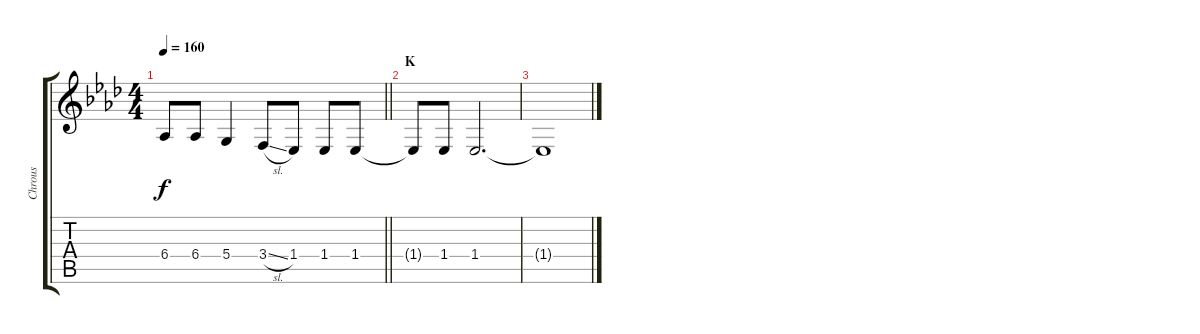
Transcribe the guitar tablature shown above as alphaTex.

\track ("Chrous" "Chrous") {instrument oboe}
\staff {score tabs}
\tuning (E4 B3 G3 D3 A2 E2) {hide}
\ts (4 4)
\tempo 160
\clef g2
\barLineRight lightlight
\ks ab
6.4{t}.8{dy f} 6.4.8 5.4.4 3.4{sl}.8 1.4.8 1.4.8 1.4.8 |
\section ("" "K")
1.4{t}.8 1.4.8 1.4.2{d} |
1.4{t}.1
